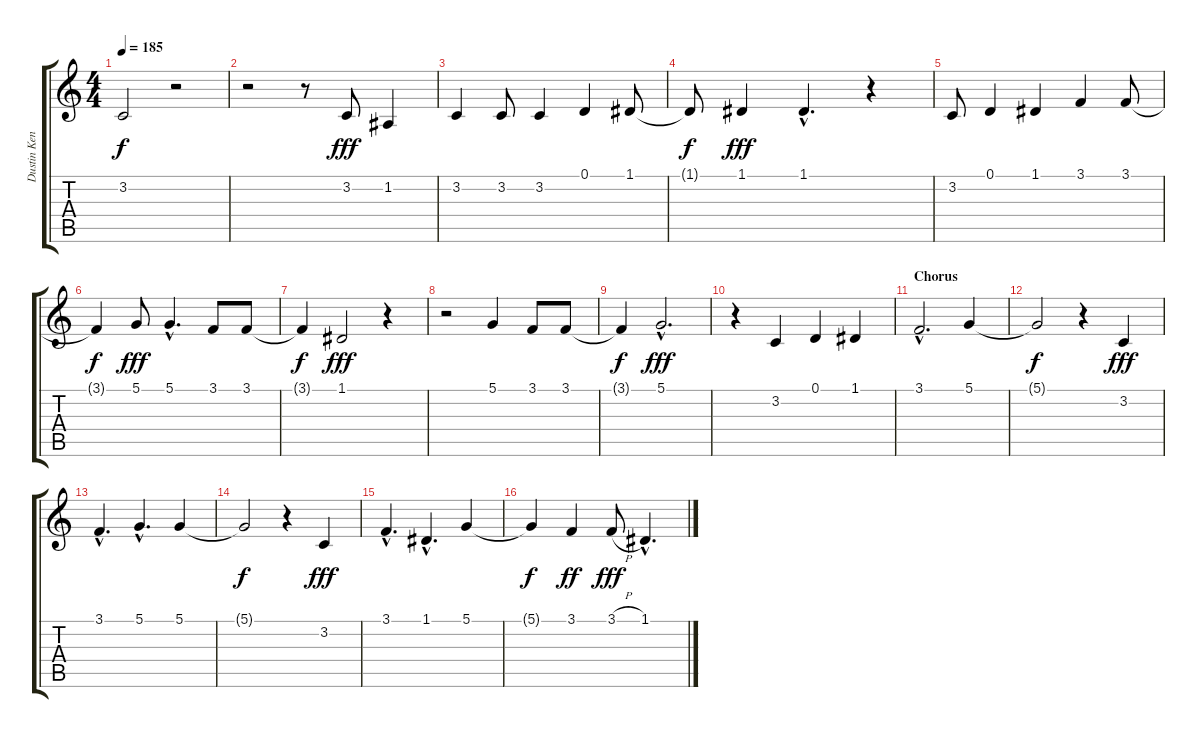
\track ("Dustin Kensrue (Vocals)" "Dustin Ken") {instrument tenorsax}
\staff {score tabs}
\tuning (D4 A3 F3 C3 G2 C2) {hide}
\ts (4 4)
\tempo 185
\clef g2
\ks c
3.2{t}.2{dy f} r.2 |
r.2 r.8 3.2.8{dy fff} 1.2.4 |
3.2.4 3.2.8 3.2.4 0.1.4 1.1.8 |
1.1{t}.8{dy f} 1.1.4{dy fff} 1.1{hac}.4{d} r.4 |
3.2.8 0.1.4 1.1.4 3.1.4 3.1.8 |
3.1{t}.4{dy f} 5.1.8{dy fff} 5.1{hac}.4{d} 3.1.8 3.1.8 |
3.1{t}.4{dy f} 1.1.2{dy fff} r.4 |
r.2 5.1.4 3.1.8 3.1.8 |
3.1{t}.4{dy f} 5.1{hac}.2{d dy fff} |
r.4 3.2.4 0.1.4 1.1.4 |
\section ("" "Chorus")
3.1{hac}.2{d} 5.1.4 |
5.1{t}.2{dy f} r.4 3.2.4{dy fff} |
3.1{hac}.4{d} 5.1{hac}.4{d} 5.1.4 |
5.1{t}.2{dy f} r.4 3.2.4{dy fff} |
3.1{hac}.4{d} 1.1{hac}.4{d} 5.1.4 |
5.1{t}.4{dy f} 3.1.4{dy ff} 3.1{h}.8{dy fff} 1.1{hac}.4{d}
